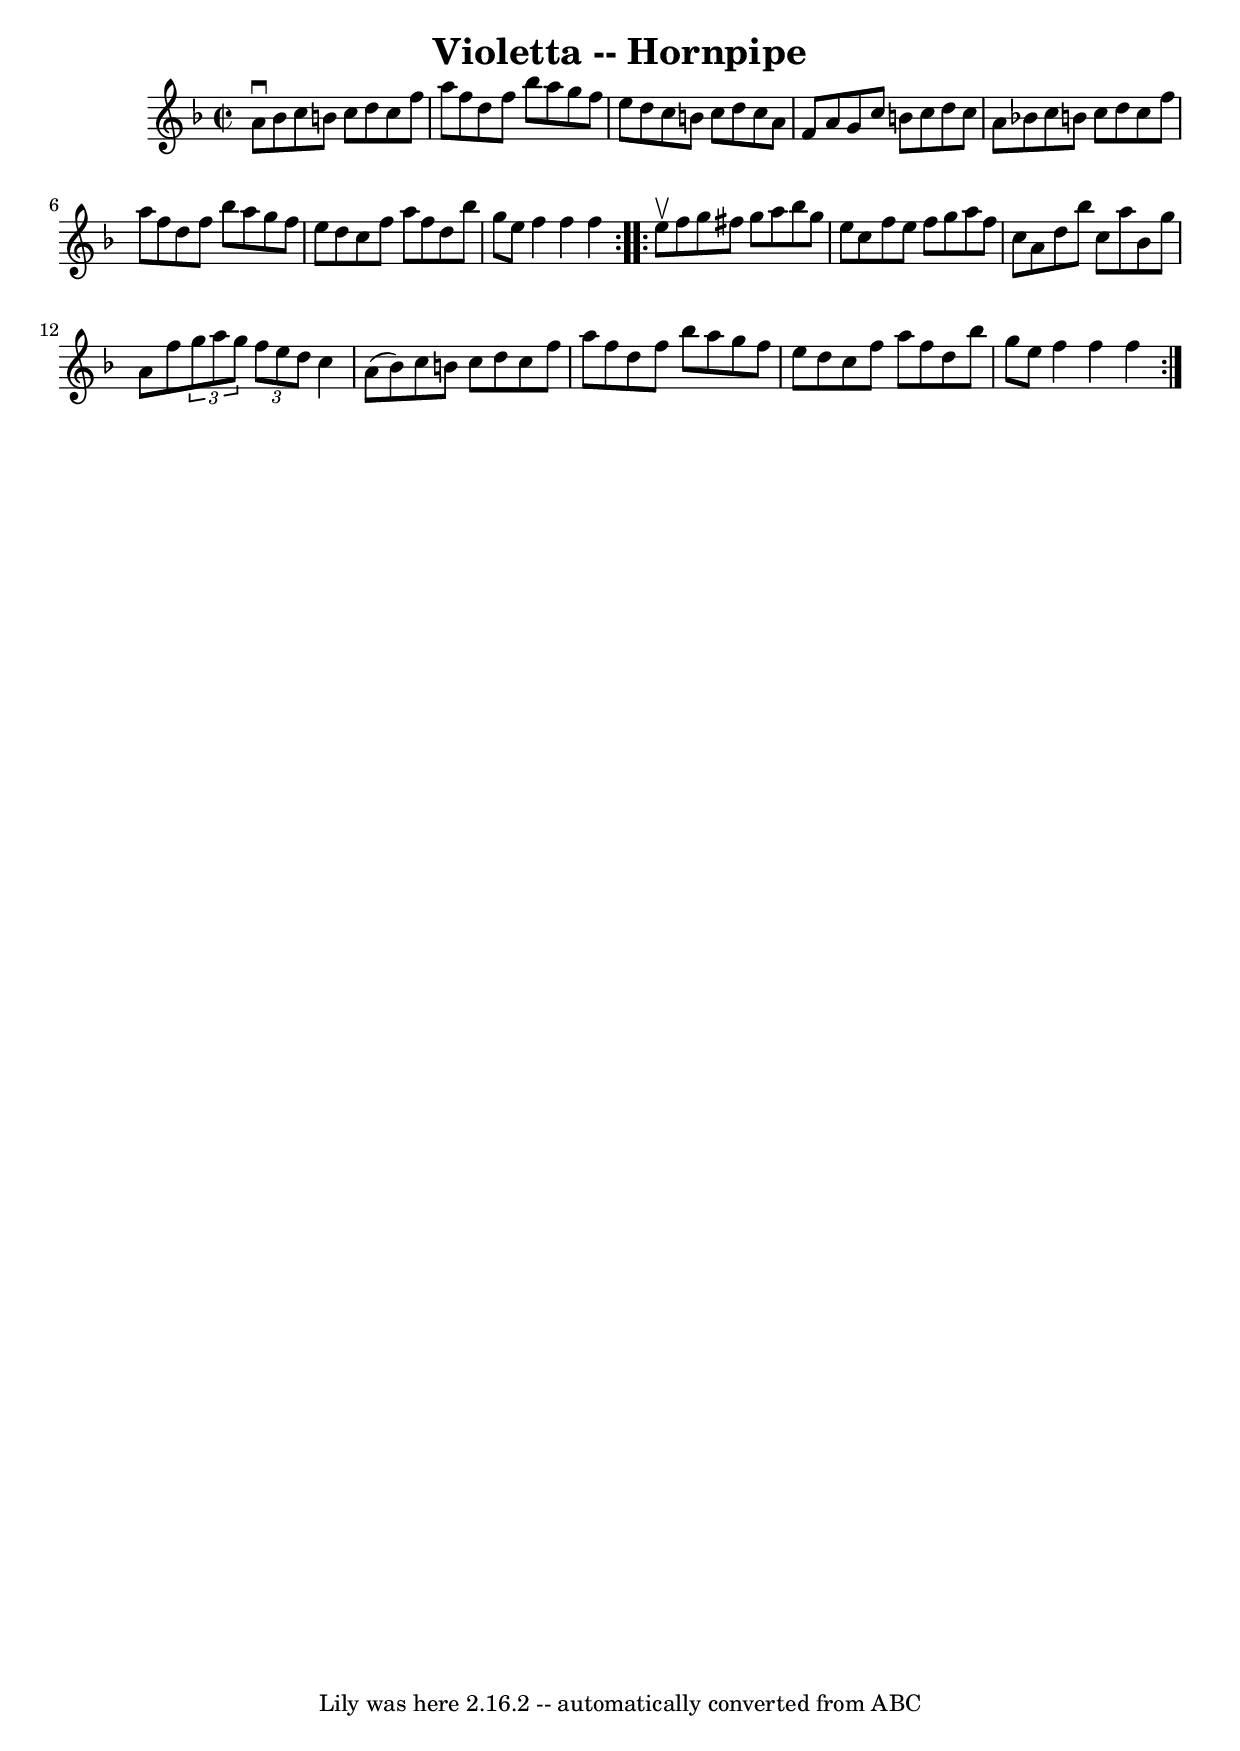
\version "2.16.2"
\include "Mammoth.ily"
\header {
  %% book = "Cole's 1000 Fiddle Tunes"
  crossRefNumber = "1"
  footnotes = ""
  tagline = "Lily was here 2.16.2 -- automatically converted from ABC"
  title = "Violetta -- Hornpipe"

}
voicedefault =  {



  \repeat volta 2 {

    \override Staff.TimeSignature #'style = #'C
    \time 2/2 
    \key f \major
    a'8^\downbow bes'8  |
    c''8 b'8    
    c''8 d''8 c''8 f''8 a''8 f''8  |
    d''8 f''8 bes''8 
    a''8 g''8 f''8 e''8 d''8  |
    c''8 b'8 c''8 d''8 
    c''8 a'8 f'8 a'8  |
    g'8 c''8 b'8 c''8 d''8    
    c''8 a'8 bes'!8  |
    c''8 b'8 c''8 d''8 c''8 f''8 
    a''8 f''8  |
    d''8 f''8 bes''8 a''8 g''8 f''8    
    e''8 d''8  |
    c''8 f''8 a''8 f''8 d''8 bes''8 g''8 
    e''8  |
    f''4 f''4 f''4  
  }     
  \repeat volta 2 {
    e''8^\upbow f''8  |
    g''8 fis''8 g''8 a''8 bes''8 g''8    
    e''8 c''8  |
    f''8 e''8 f''8 g''8 a''8 f''8 c''8   
    a'8  |
    d''8 bes''8 c''8 a''8 bes'8 g''8 a'8 f''8  |
    \times 2/3 { g''8 a''8 g''8  
	       }   \times 2/3 { f''8 e''8  
				d''8  
			      } c''4 a'8 (bes'8) |
    c''8 b'8 c''8 d''8  
    c''8 f''8 a''8 f''8  |
    d''8 f''8 bes''8 a''8    
    g''8 f''8 e''8 d''8  |
    c''8 f''8 a''8 f''8 d''8   
    bes''8 g''8 e''8  |
    f''4 f''4 f''4  
  }   

}

\score{
  <<

    \context Staff="default"
    {
      \voicedefault 
      
    }

  >>
  \layout {
    
  }
  \midi {
  }

}
